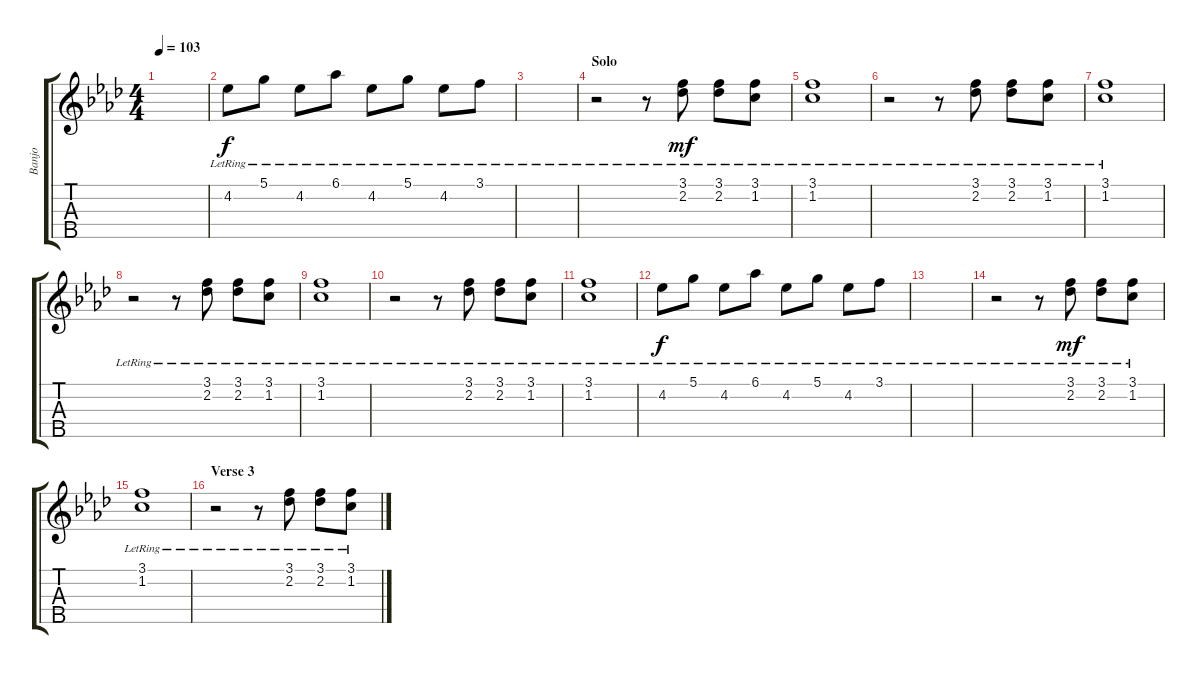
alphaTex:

\track ("Banjo" "Banjo") {instrument banjo}
\staff {score tabs}
\tuning (D4 B3 G3 D3 G4) {hide}
\displaytranspose 12
\ts (4 4)
\tempo 103
\clef g2
\ks ab
|
4.2{lr}.8 5.1{lr}.8 4.2{lr}.8 6.1{lr}.8 4.2{lr}.8 5.1{lr}.8 4.2{lr}.8 3.1{lr}.8 |
|
\section ("" "Solo")
r.2 r.8 (3.1{lr} 2.2{lr}).8{dy mf} (3.1{lr} 2.2{lr}).8 (3.1{lr} 1.2{lr}).8 |
(3.1{lr} 1.2{lr}).1 |
r.2 r.8 (3.1{lr} 2.2{lr}).8 (3.1{lr} 2.2{lr}).8 (3.1{lr} 1.2{lr}).8 |
(3.1{lr} 1.2{lr}).1 |
r.2 r.8 (3.1{lr} 2.2{lr}).8 (3.1{lr} 2.2{lr}).8 (3.1{lr} 1.2{lr}).8 |
(3.1{lr} 1.2{lr}).1 |
r.2 r.8 (3.1{lr} 2.2{lr}).8 (3.1{lr} 2.2{lr}).8 (3.1{lr} 1.2{lr}).8 |
(3.1{lr} 1.2{lr}).1 |
4.2{lr}.8{dy f} 5.1{lr}.8 4.2{lr}.8 6.1{lr}.8 4.2{lr}.8 5.1{lr}.8 4.2{lr}.8 3.1{lr}.8 |
|
r.2 r.8 (3.1{lr} 2.2{lr}).8{dy mf} (3.1{lr} 2.2{lr}).8 (3.1{lr} 1.2{lr}).8 |
(3.1{lr} 1.2{lr}).1 |
\section ("" "Verse 3")
r.2 r.8 (3.1{lr} 2.2{lr}).8 (3.1{lr} 2.2{lr}).8 (3.1{lr} 1.2{lr}).8
